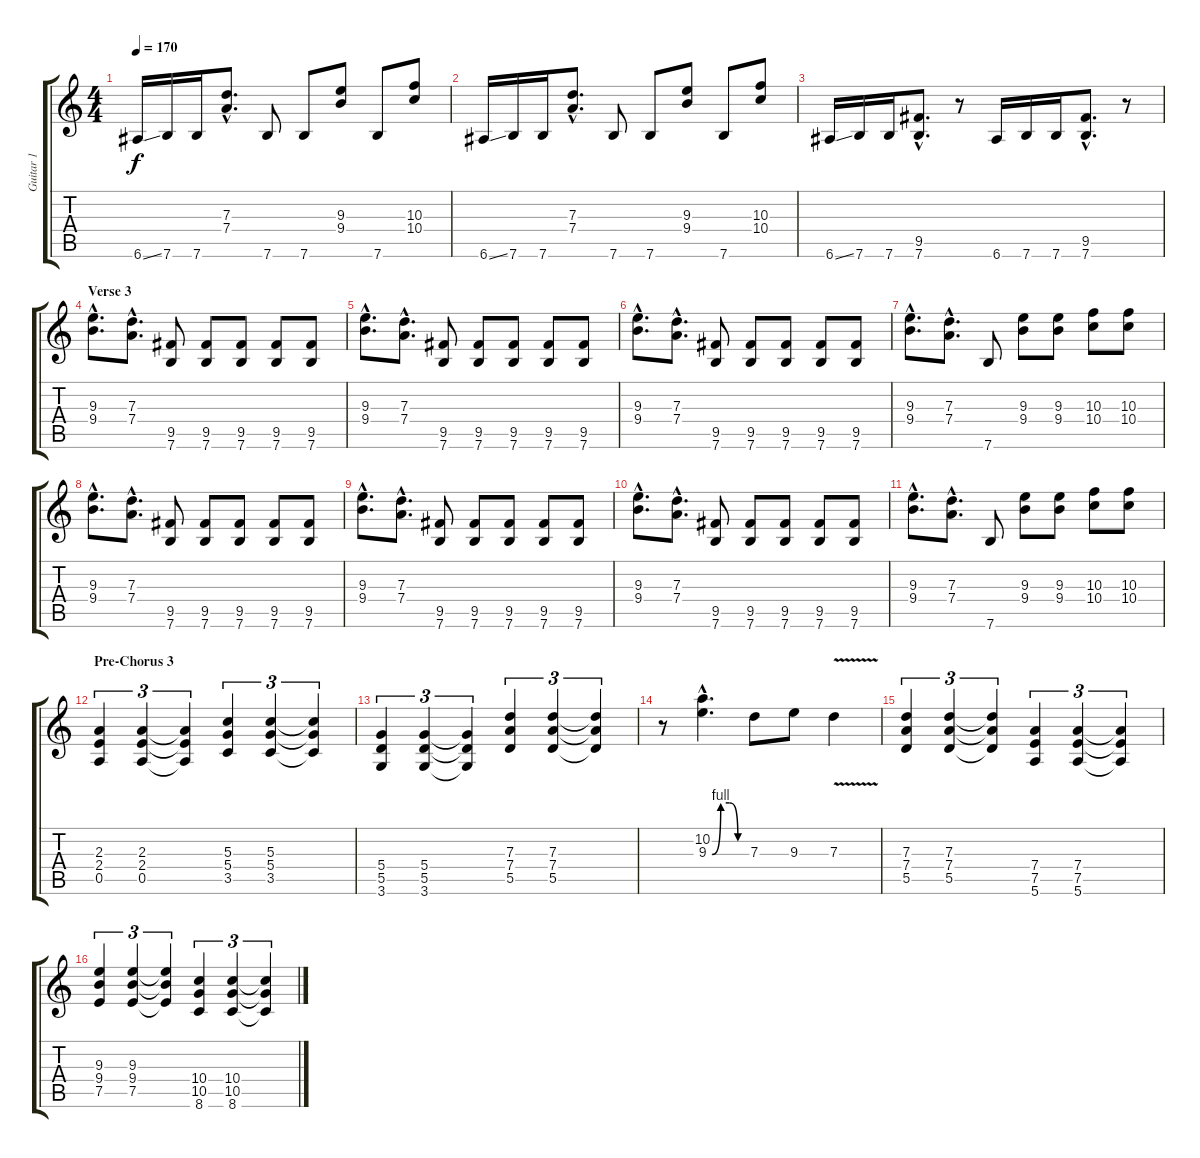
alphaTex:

\track ("Guitar 1" "Guitar 1") {instrument distortionguitar}
\staff {score tabs}
\tuning (E4 B3 G3 D3 A2 E2) {hide}
\ts (4 4)
\tempo 170
\clef g2
\ks c
6.6{ss}.16{dy f} 7.6.16 7.6.16 (7.3{hac} 7.4{hac}).8{d} 7.6.8 7.6.8 (9.3 9.4).8 7.6.8 (10.3 10.4).8 |
6.6{ss}.16 7.6.16 7.6.16 (7.3{hac} 7.4{hac}).8{d} 7.6.8 7.6.8 (9.3 9.4).8 7.6.8 (10.3 10.4).8 |
6.6{ss}.16 7.6.16 7.6.16 (9.5{hac} 7.6{hac}).8{d} r.8 6.6.16 7.6.16 7.6.16 (9.5{hac} 7.6{hac}).8{d} r.8 |
\section ("" "Verse 3")
(9.3{hac} 9.4{hac}).8{d} (7.3{hac} 7.4{hac}).8{d} (9.5 7.6).8 (9.5 7.6).8 (9.5 7.6).8 (9.5 7.6).8 (9.5 7.6).8 |
(9.3{hac} 9.4{hac}).8{d} (7.3{hac} 7.4{hac}).8{d} (9.5 7.6).8 (9.5 7.6).8 (9.5 7.6).8 (9.5 7.6).8 (9.5 7.6).8 |
(9.3{hac} 9.4{hac}).8{d} (7.3{hac} 7.4{hac}).8{d} (9.5 7.6).8 (9.5 7.6).8 (9.5 7.6).8 (9.5 7.6).8 (9.5 7.6).8 |
(9.3{hac} 9.4{hac}).8{d} (7.3{hac} 7.4{hac}).8{d} 7.6.8 (9.3 9.4).8 (9.3 9.4).8 (10.3 10.4).8 (10.3 10.4).8 |
(9.3{hac} 9.4{hac}).8{d} (7.3{hac} 7.4{hac}).8{d} (9.5 7.6).8 (9.5 7.6).8 (9.5 7.6).8 (9.5 7.6).8 (9.5 7.6).8 |
(9.3{hac} 9.4{hac}).8{d} (7.3{hac} 7.4{hac}).8{d} (9.5 7.6).8 (9.5 7.6).8 (9.5 7.6).8 (9.5 7.6).8 (9.5 7.6).8 |
(9.3{hac} 9.4{hac}).8{d} (7.3{hac} 7.4{hac}).8{d} (9.5 7.6).8 (9.5 7.6).8 (9.5 7.6).8 (9.5 7.6).8 (9.5 7.6).8 |
(9.3{hac} 9.4{hac}).8{d} (7.3{hac} 7.4{hac}).8{d} 7.6.8 (9.3 9.4).8 (9.3 9.4).8 (10.3 10.4).8 (10.3 10.4).8 |
\section ("" "Pre-Chorus 3")
(2.3 2.4 0.5).4{tu (3 2)} (2.3 2.4 0.5).4{tu (3 2)} (2.3{t} 2.4{t} 0.5{t}).4{tu (3 2)} (5.3 5.4 3.5).4{tu (3 2)} (5.3 5.4 3.5).4{tu (3 2)} (5.3{t} 5.4{t} 3.5{t}).4{tu (3 2)} |
(5.4 5.5 3.6).4{tu (3 2)} (5.4 5.5 3.6).4{tu (3 2)} (5.4{t} 5.5{t} 3.6{t}).4{tu (3 2)} (7.3 7.4 5.5).4{tu (3 2)} (7.3 7.4 5.5).4{tu (3 2)} (7.3{t} 7.4{t} 5.5{t}).4{tu (3 2)} |
r.8 (10.2{hac} 9.3{be (custom 0 0 15 4 30 4 45 0 60 0) hac}).4{d} 7.3.8 9.3.8 7.3{v}.4 |
(7.3 7.4 5.5).4{tu (3 2)} (7.3 7.4 5.5).4{tu (3 2)} (7.3{t} 7.4{t} 5.5{t}).4{tu (3 2)} (7.4 7.5 5.6).4{tu (3 2)} (7.4 7.5 5.6).4{tu (3 2)} (7.4{t} 7.5{t} 5.6{t}).4{tu (3 2)} |
(9.3 9.4 7.5).4{tu (3 2)} (9.3 9.4 7.5).4{tu (3 2)} (9.3{t} 9.4{t} 7.5{t}).4{tu (3 2)} (10.4 10.5 8.6).4{tu (3 2)} (10.4 10.5 8.6).4{tu (3 2)} (10.4{t} 10.5{t} 8.6{t}).4{tu (3 2)}
